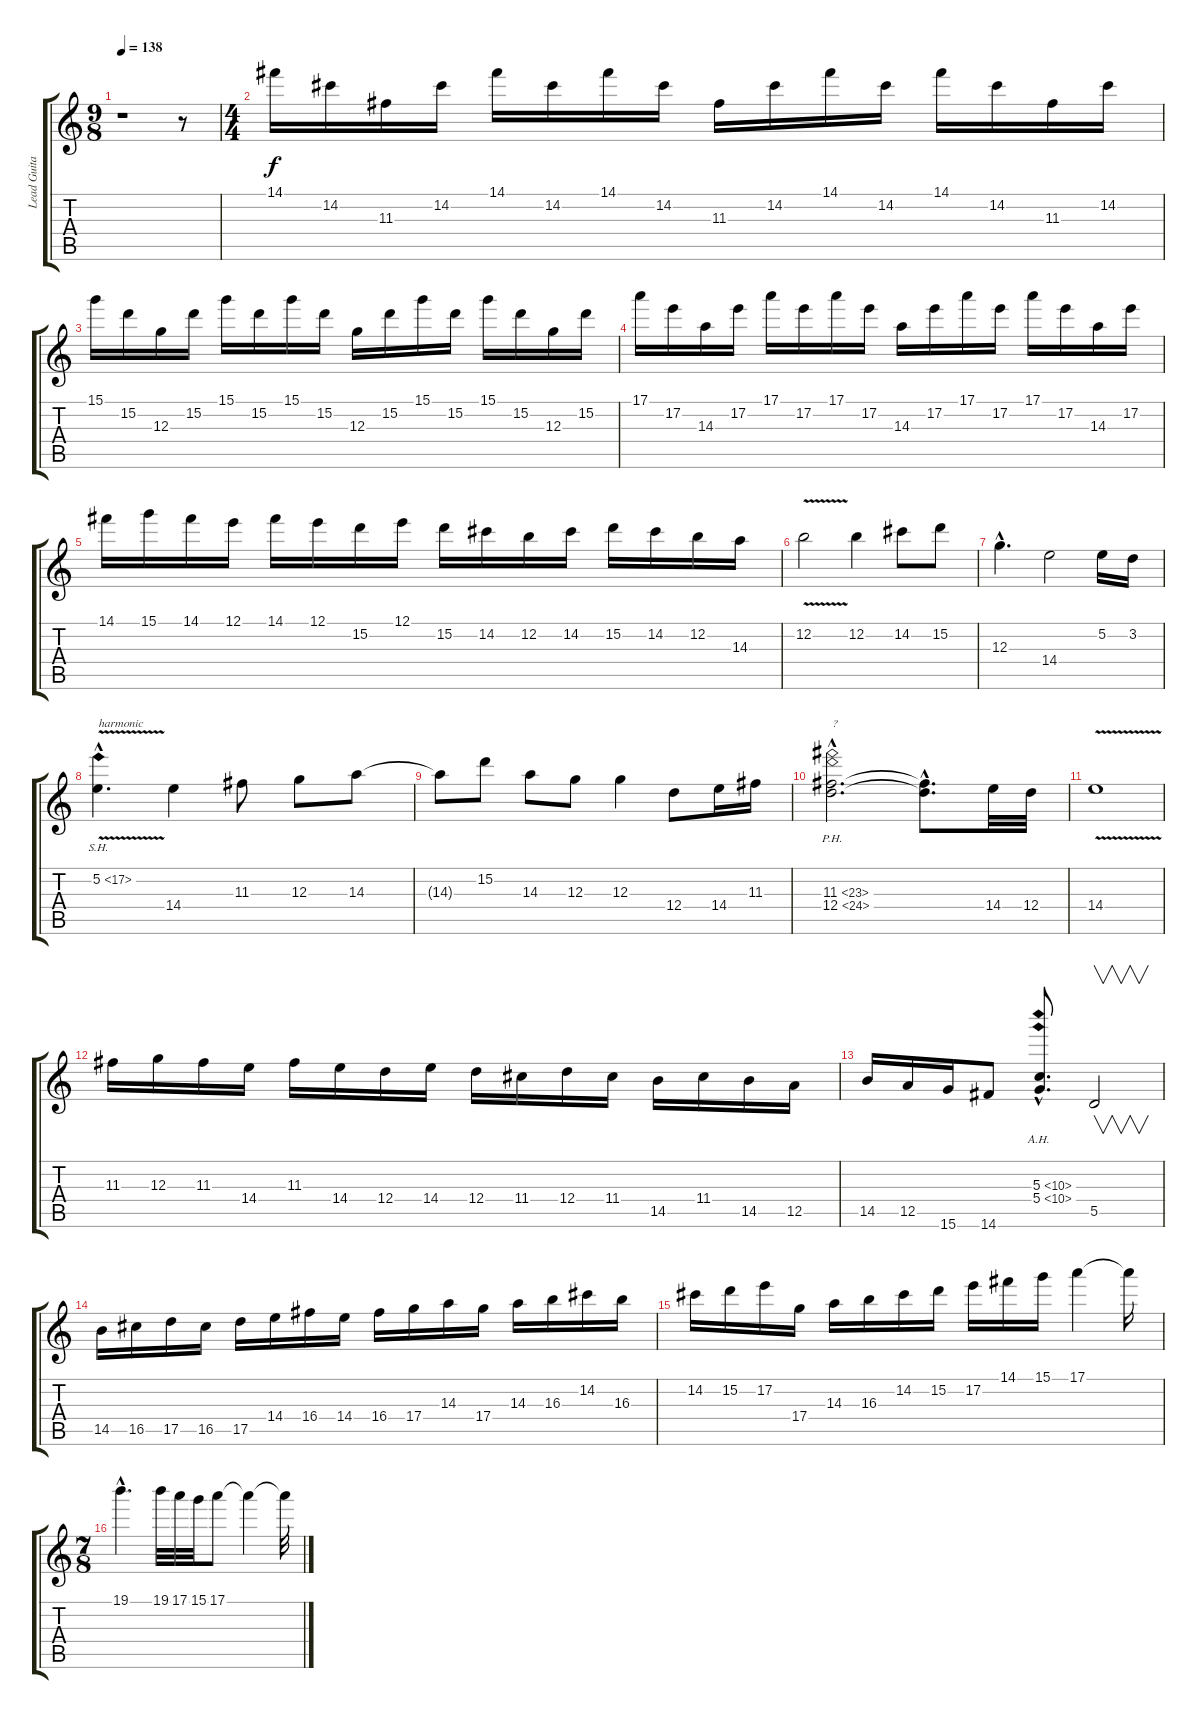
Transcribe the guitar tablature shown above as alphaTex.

\track ("Lead Guitar 2" "Lead Guita") {instrument distortionguitar}
\staff {score tabs}
\tuning (E4 B3 G3 D3 A2 E2) {hide}
\ts (9 8)
\tempo 138
\clef g2
\ks c
r.1{dy f} r.8 |
\ts (4 4)
\section ("" "")
14.1.16 14.2.16 11.3.16 14.2.16 14.1.16 14.2.16 14.1.16 14.2.16 11.3.16 14.2.16 14.1.16 14.2.16 14.1.16 14.2.16 11.3.16 14.2.16 |
15.1.16 15.2.16 12.3.16 15.2.16 15.1.16 15.2.16 15.1.16 15.2.16 12.3.16 15.2.16 15.1.16 15.2.16 15.1.16 15.2.16 12.3.16 15.2.16 |
17.1.16 17.2.16 14.3.16 17.2.16 17.1.16 17.2.16 17.1.16 17.2.16 14.3.16 17.2.16 17.1.16 17.2.16 17.1.16 17.2.16 14.3.16 17.2.16 |
14.1.16 15.1.16 14.1.16 12.1.16 14.1.16 12.1.16 15.2.16 12.1.16 15.2.16 14.2.16 12.2.16 14.2.16 15.2.16 14.2.16 12.2.16 14.3.16 |
12.2{v}.2 12.2.4 14.2.8 15.2.8 |
12.3{hac}.4{d} 14.4.2 5.2.16 3.2.16 |
5.2{sh 12 v hac}.4{d txt "harmonic"} 14.4.4 11.3.8 12.3.8 14.3.8 |
14.3{t}.8 15.2.8 14.3.8 12.3.8 12.3.4 12.4.8 14.4.16 11.3.16 |
(11.3{ph 12 hac} 12.4{ph 12 hac}).2{d txt "?"} (11.3{hac t} 12.4{hac t}).8{d} 14.4.32 12.4.32 |
14.4{v}.1 |
11.3.16 12.3.16 11.3.16 14.4.16 11.3.16 14.4.16 12.4.16 14.4.16 12.4.16 11.4.16 12.4.16 11.4.16 14.5.16 11.4.16 14.5.16 12.5.16 |
14.5.16 12.5.16 15.6.16 14.6.8 (5.3{ah 5 hac} 5.4{ah 5 hac}).8{d} 5.5.2{v} |
14.5.16 16.5.16 17.5.16 16.5.16 17.5.16 14.4.16 16.4.16 14.4.16 16.4.16 17.4.16 14.3.16 17.4.16 14.3.16 16.3.16 14.2.16 16.3.16 |
14.2.16 15.2.16 17.2.16 17.4.16 14.3.16 16.3.16 14.2.16 15.2.16 17.2.16 14.1.16 15.1.16 17.1.4 17.1{t}.16 |
\ts (7 8)
19.1{hac}.4{d} 19.1.32 17.1.32 15.1.32 17.1.8 17.1{t}.4 17.1{t}.32
